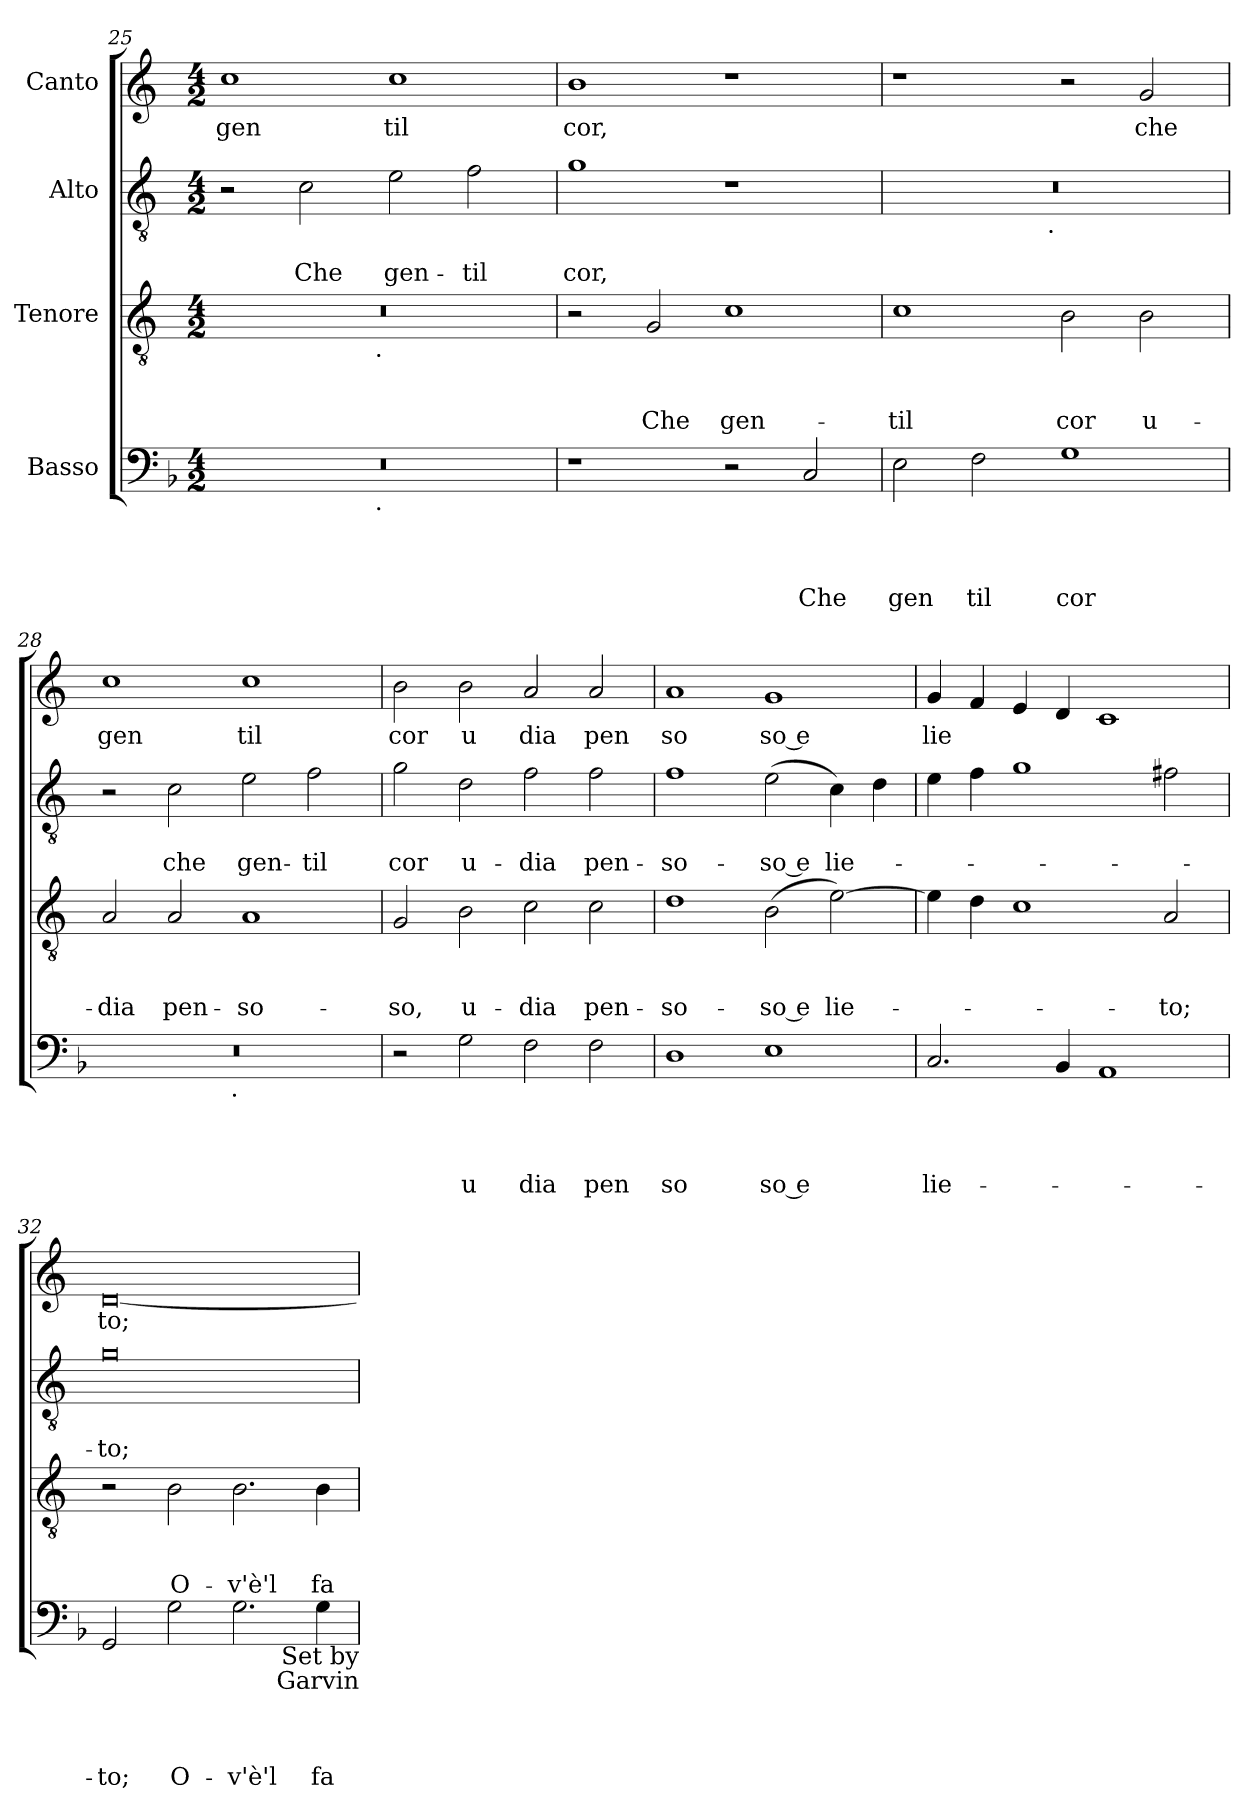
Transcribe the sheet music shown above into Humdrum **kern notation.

**kern	**text	**text	**text	**text	**kern	**text	**text	**text	**kern	**text	**text	**kern	**text
*part4	*part4	*part4	*part4	*part4	*part3	*part3	*part3	*part3	*part2	*part2	*part2	*part1	*part1
*staff4	*staff4	*staff4	*staff4	*staff4	*staff3	*staff3	*staff3	*staff3	*staff2	*staff2	*staff2	*staff1	*staff1
*I"Basso	*	*	*	*	*I"Tenore	*	*	*	*I"Alto	*	*	*I"Canto	*
*clefF4	*	*	*	*	*clefGv2	*	*	*	*clefGv2	*	*	*clefG2	*
*	*	*	*	*	*ITrd-3c-5	*	*	*	*ITrd-3c-5	*	*	*ITrd-3c-5	*
*k[b-]	*	*	*	*	*k[b-]	*	*	*	*k[b-]	*	*	*k[b-]	*
*F:	*	*	*	*	*F:	*	*	*	*F:	*	*	*F:	*
*M4/2	*	*	*	*	*M4/2	*	*	*	*M4/2	*	*	*M4/2	*
=25	=25	=25	=25	=25	=25	=25	=25	=25	=25	=25	=25	=25	=25
!	!	!	!	!	!	!	!	!	!	!	!	!	!LO:LY:b
*^	*	*	*	*	*^	*	*	*	*	*	*	*	*
0r	2ryy	.	.	.	.	0r	2ryy	.	.	.	2r	.	.	1ff	gen
!	!	!	!	!	!	!	!	!	!	!	!	!	!LO:LY:b	!	!
.	4...ryy	.	.	.	.	.	4...ryy	.	.	.	2f\	.	Che	.	.
!	!	!	!	!	!	!	!LO:TX:b:t=.	!	!	!	!	!	!	!	!
!	!LO:TX:b:t=.	!	!	!	!	!	!	!	!	!	!	!	!	!	!
.	1ryy	.	.	.	.	.	1ryy	.	.	.	.	.	.	.	.
!	!	!	!	!	!	!	!	!	!	!	!	!	!LO:LY:b	!	!LO:LY:b
.	.	.	.	.	.	.	.	.	.	.	2a\	.	gen-	1ff	til
!	!	!	!	!	!	!	!	!	!	!	!	!	!LO:LY:b	!	!
.	.	.	.	.	.	.	.	.	.	.	2b-\	.	-til	.	.
.	32ryy	.	.	.	.	.	32ryy	.	.	.	.	.	.	.	.
=26	=26	=26	=26	=26	=26	=26	=26	=26	=26	=26	=26	=26	=26	=26	=26
!	!	!	!	!	!	!	!	!	!	!	!	!	!LO:LY:b	!	!LO:LY:b
*v	*v	*	*	*	*	*	*	*	*	*	*	*	*	*	*
*	*	*	*	*	*v	*v	*	*	*	*	*	*	*	*
1r	.	.	.	.	2r	.	.	.	1cc	.	cor,	1ee	cor,
!	!	!	!	!	!	!	!	!LO:LY:b	!	!	!	!	!
.	.	.	.	.	2c/	.	.	Che	.	.	.	.	.
!	!	!	!	!	!	!	!	!LO:LY:b	!	!	!	!	!
2r	.	.	.	.	1f	.	.	gen-	1r	.	.	1r	.
!	!	!	!	!LO:LY:b	!	!	!	!	!	!	!	!	!
2C/	.	.	.	Che	.	.	.	.	.	.	.	.	.
=27	=27	=27	=27	=27	=27	=27	=27	=27	=27	=27	=27	=27	=27
!	!	!	!	!LO:LY:b	!	!	!	!LO:LY:b	!	!	!	!	!
*	*	*	*	*	*	*	*	*	*^	*	*	*	*
2E\	.	.	.	gen	1f	.	.	-til	0r	2ryy	.	.	1r	.
!	!	!	!	!LO:LY:b	!	!	!	!	!	!	!	!	!	!
2F\	.	.	.	til	.	.	.	.	.	4...ryy	.	.	.	.
!	!	!	!	!	!	!	!	!	!	!LO:TX:b:t=.	!	!	!	!
.	.	.	.	.	.	.	.	.	.	1ryy	.	.	.	.
!	!	!	!	!LO:LY:b	!	!	!	!LO:LY:b	!	!	!	!	!	!
1G	.	.	.	cor	2e\	.	.	cor	.	.	.	.	2r	.
!	!	!	!	!	!	!	!	!LO:LY:b	!	!	!	!	!	!LO:LY:b
.	.	.	.	.	2e\	.	.	u-	.	.	.	.	2cc/	che
.	.	.	.	.	.	.	.	.	.	32ryy	.	.	.	.
=28	=28	=28	=28	=28	=28	=28	=28	=28	=28	=28	=28	=28	=28	=28
!	!	!	!	!	!	!	!	!LO:LY:b	!	!	!	!	!	!LO:LY:b
*^	*	*	*	*	*	*	*	*	*v	*v	*	*	*	*
0r	2ryy	.	.	.	.	2d/	.	.	-dia	2r	.	.	1ff	gen
!	!	!	!	!	!	!	!	!	!LO:LY:b	!	!	!LO:LY:b	!	!
.	4...ryy	.	.	.	.	2d/	.	.	pen-	2f\	.	che	.	.
!	!LO:TX:b:t=.	!	!	!	!	!	!	!	!	!	!	!	!	!
.	1ryy	.	.	.	.	.	.	.	.	.	.	.	.	.
!	!	!	!	!	!	!	!	!	!LO:LY:b	!	!	!LO:LY:b	!	!LO:LY:b
.	.	.	.	.	.	1d	.	.	-so-	2a\	.	gen-	1ff	til
!	!	!	!	!	!	!	!	!	!	!	!	!LO:LY:b	!	!
.	.	.	.	.	.	.	.	.	.	2b-\	.	-til	.	.
.	32ryy	.	.	.	.	.	.	.	.	.	.	.	.	.
=29	=29	=29	=29	=29	=29	=29	=29	=29	=29	=29	=29	=29	=29	=29
!	!	!	!	!	!	!	!	!	!LO:LY:b	!	!	!LO:LY:b	!	!LO:LY:b
*v	*v	*	*	*	*	*	*	*	*	*	*	*	*	*
2r	.	.	.	.	2c/	.	.	-so,	2cc\	.	cor	2ee\	cor
!	!	!	!	!LO:LY:b	!	!	!	!LO:LY:b	!	!	!LO:LY:b	!	!LO:LY:b
2G\	.	.	.	u	2e\	.	.	u-	2g\	.	u-	2ee\	u
!	!	!	!	!LO:LY:b	!	!	!	!LO:LY:b	!	!	!LO:LY:b	!	!LO:LY:b
2F\	.	.	.	dia	2f\	.	.	-dia	2b-\	.	-dia	2dd/	dia
!	!	!	!	!LO:LY:b	!	!	!	!LO:LY:b	!	!	!LO:LY:b	!	!LO:LY:b
2F\	.	.	.	pen	2f\	.	.	pen-	2b-\	.	pen-	2dd/	pen
=30	=30	=30	=30	=30	=30	=30	=30	=30	=30	=30	=30	=30	=30
!	!	!	!	!LO:LY:b	!	!	!	!LO:LY:b	!	!	!LO:LY:b	!	!LO:LY:b
1D	.	.	.	so	1g	.	.	-so-	1b-	.	-so-	1dd	so
!	!	!	!	!LO:LY:b:rj	!	!	!	!LO:LY:b:rj	!	!	!LO:LY:b:rj	!	!LO:LY:b:rj
1E	.	.	.	so e	(<2e\	.	.	-so e	(<2a\	.	-so e	1cc	so e
!	!	!	!	!	!	!	!	!LO:LY:b	!	!	!LO:LY:b	!	!
.	.	.	.	.	[<2a\)	.	.	lie-	4f\)	.	lie-	.	.
.	.	.	.	.	.	.	.	.	4g\	.	.	.	.
!!LO:PB:g=z
=31	=31	=31	=31	=31	=31	=31	=31	=31	=31	=31	=31	=31	=31
!	!	!	!	!LO:LY:b	!	!	!	!	!	!	!	!	!LO:LY:b
2.C/	.	.	.	lie-	4a\]	.	.	.	4a\	.	.	4cc/	lie
.	.	.	.	.	4g\	.	.	.	4b-\	.	.	4b-/	.
.	.	.	.	.	1f	.	.	.	1cc	.	.	4a/	.
4BB-/	.	.	.	.	.	.	.	.	.	.	.	4g/	.
1AA	.	.	.	.	.	.	.	.	.	.	.	1f	.
!	!	!	!	!	!	!	!	!LO:LY:b	!	!	!	!	!
.	.	.	.	.	2d/	.	.	-to;	2bn\	.	.	.	.
=32	=32	=32	=32	=32	=32	=32	=32	=32	=32	=32	=32	=32	=32
!	!	!	!	!LO:LY:b	!	!	!	!	!	!	!LO:LY:b	!	!LO:LY:b
2GG/	.	.	.	-to;	2r	.	.	.	0cc	.	-to;	[<0g	to;
!	!	!	!	!LO:LY:b	!	!	!	!LO:LY:b	!	!	!	!	!
2G\	.	.	.	O-	2e\	.	.	O-	.	.	.	.	.
!	!	!	!	!LO:LY:b	!	!	!	!LO:LY:b	!	!	!	!	!
2.G\	.	.	.	-v'è'l	2.e\	.	.	-v'è'l	.	.	.	.	.
!	!	!	!	!LO:LY:b	!	!	!	!LO:LY:b	!	!	!	!	!
4G\	.	.	.	fa-	4e\	.	.	fa-	.	.	.	.	.
!LO:TX:b:t=Set by	!	!	!	!	!	!	!	!	!	!	!	!	!
!LO:TX:b:t=Garvin	!	!	!	!	!	!	!	!	!	!	!	!	!
=	=	=	=	=	=	=	=	=	=	=	=	=	=
*-	*-	*-	*-	*-	*-	*-	*-	*-	*-	*-	*-	*-	*-
